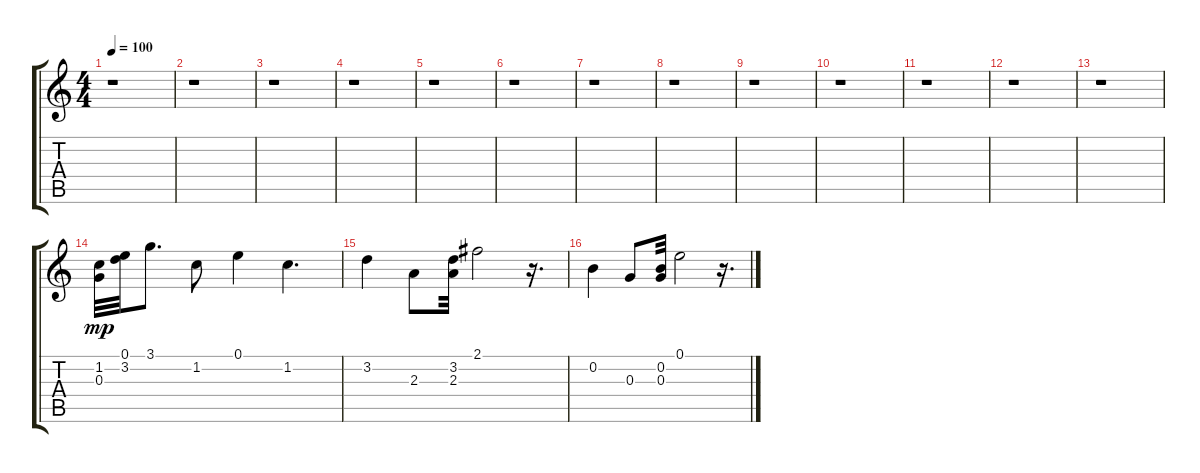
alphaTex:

\track "" {instrument electricguitarclean}
\staff {score tabs}
\tuning (E4 B3 G3 D3 A2 E2) {hide}
\ts (4 4)
\tempo 100
\clef g2
\ks c
r.1{dy mp} |
r.1 |
r.1 |
r.1 |
r.1 |
r.1 |
r.1 |
r.1 |
r.1 |
r.1 |
r.1 |
r.1 |
r.1 |
(1.2 0.3).32 (0.1 3.2).32 3.1.8{d} 1.2.8 0.1.4 1.2.4{d} |
3.2.4 2.3.8 (3.2 2.3).32 2.1.2 r.16{d} |
0.2.4 0.3.8 (0.2 0.3).32 0.1.2 r.16{d}
